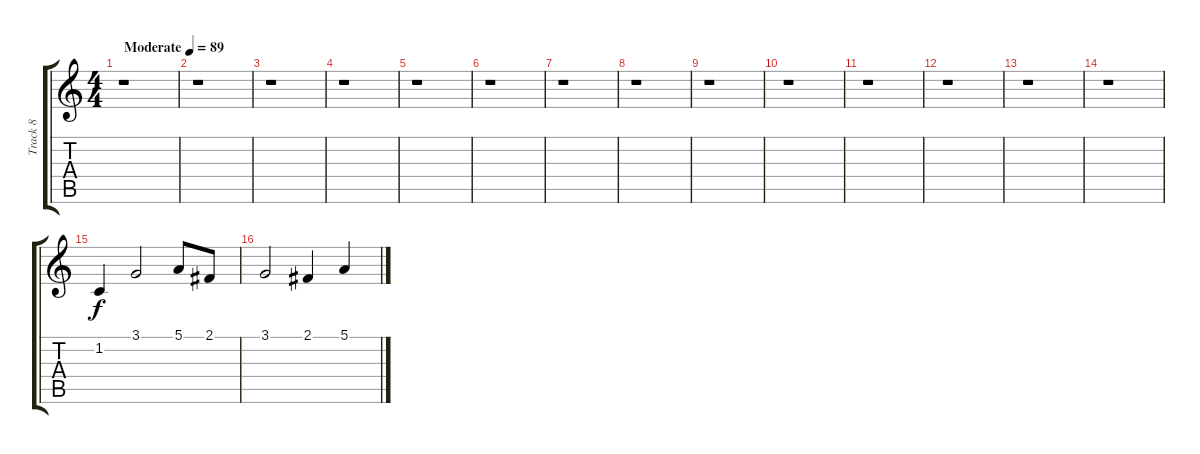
\track ("Track 8" "Track 8") {instrument pad2warm}
\staff {score tabs}
\tuning (E4 B3 G3 D3 A2 E2) {hide}
\ts (4 4)
\tempo (89 "Moderate")
\clef g2
\ks c
r.1{dy f instrument pad2warm} |
r.1 |
r.1 |
r.1 |
r.1 |
r.1 |
r.1 |
r.1 |
r.1 |
r.1 |
r.1 |
r.1 |
r.1 |
r.1 |
1.2.4 3.1.2 5.1.8 2.1.8 |
3.1.2 2.1.4 5.1.4
